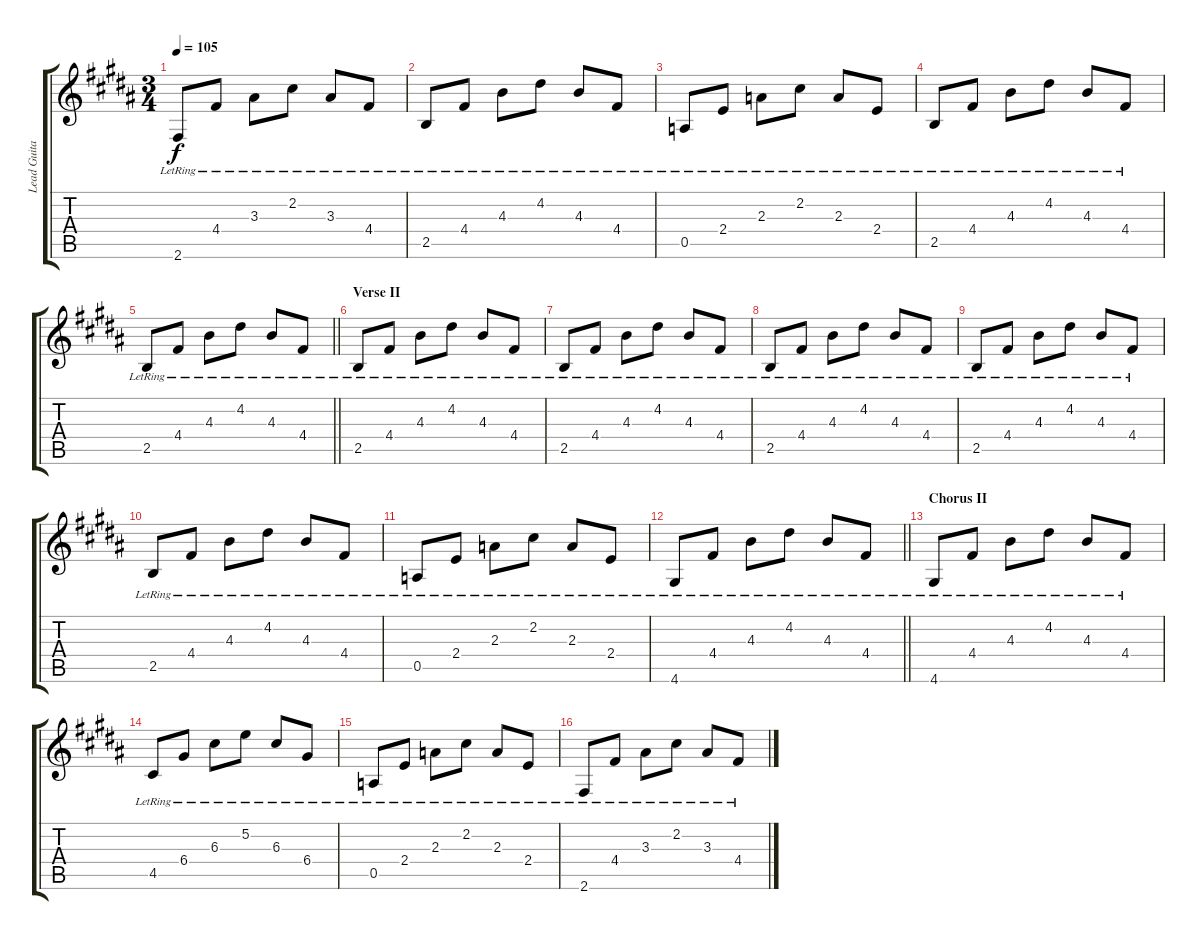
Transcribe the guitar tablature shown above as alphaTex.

\track ("Lead Guitar" "Lead Guita") {instrument electricguitarjazz}
\staff {score tabs}
\tuning (E4 B3 G3 D3 A2 E2) {hide}
\ts (3 4)
\tempo 105
\clef g2
\ks b
2.6{lr}.8{dy f} 4.4{lr}.8 3.3{lr}.8 2.2{lr}.8 3.3{lr}.8 4.4{lr}.8 |
2.5{lr}.8 4.4{lr}.8 4.3{lr}.8 4.2{lr}.8 4.3{lr}.8 4.4{lr}.8 |
0.5{lr}.8 2.4{lr}.8 2.3{lr}.8 2.2{lr}.8 2.3{lr}.8 2.4{lr}.8 |
2.5{lr}.8 4.4{lr}.8 4.3{lr}.8 4.2{lr}.8 4.3{lr}.8 4.4{lr}.8 |
\barLineRight lightlight
2.5{lr}.8 4.4{lr}.8 4.3{lr}.8 4.2{lr}.8 4.3{lr}.8 4.4{lr}.8 |
\section ("" "Verse II")
2.5{lr}.8 4.4{lr}.8 4.3{lr}.8 4.2{lr}.8 4.3{lr}.8 4.4{lr}.8 |
2.5{lr}.8 4.4{lr}.8 4.3{lr}.8 4.2{lr}.8 4.3{lr}.8 4.4{lr}.8 |
2.5{lr}.8 4.4{lr}.8 4.3{lr}.8 4.2{lr}.8 4.3{lr}.8 4.4{lr}.8 |
2.5{lr}.8 4.4{lr}.8 4.3{lr}.8 4.2{lr}.8 4.3{lr}.8 4.4{lr}.8 |
2.5{lr}.8 4.4{lr}.8 4.3{lr}.8 4.2{lr}.8 4.3{lr}.8 4.4{lr}.8 |
0.5{lr}.8 2.4{lr}.8 2.3{lr}.8 2.2{lr}.8 2.3{lr}.8 2.4{lr}.8 |
\barLineRight lightlight
4.6{lr}.8 4.4{lr}.8 4.3{lr}.8 4.2{lr}.8 4.3{lr}.8 4.4{lr}.8 |
\section ("" "Chorus II")
4.6{lr}.8 4.4{lr}.8 4.3{lr}.8 4.2{lr}.8 4.3{lr}.8 4.4{lr}.8 |
4.5{lr}.8 6.4{lr}.8 6.3{lr}.8 5.2{lr}.8 6.3{lr}.8 6.4{lr}.8 |
0.5{lr}.8 2.4{lr}.8 2.3{lr}.8 2.2{lr}.8 2.3{lr}.8 2.4{lr}.8 |
2.6{lr}.8 4.4{lr}.8 3.3{lr}.8 2.2{lr}.8 3.3{lr}.8 4.4{lr}.8
